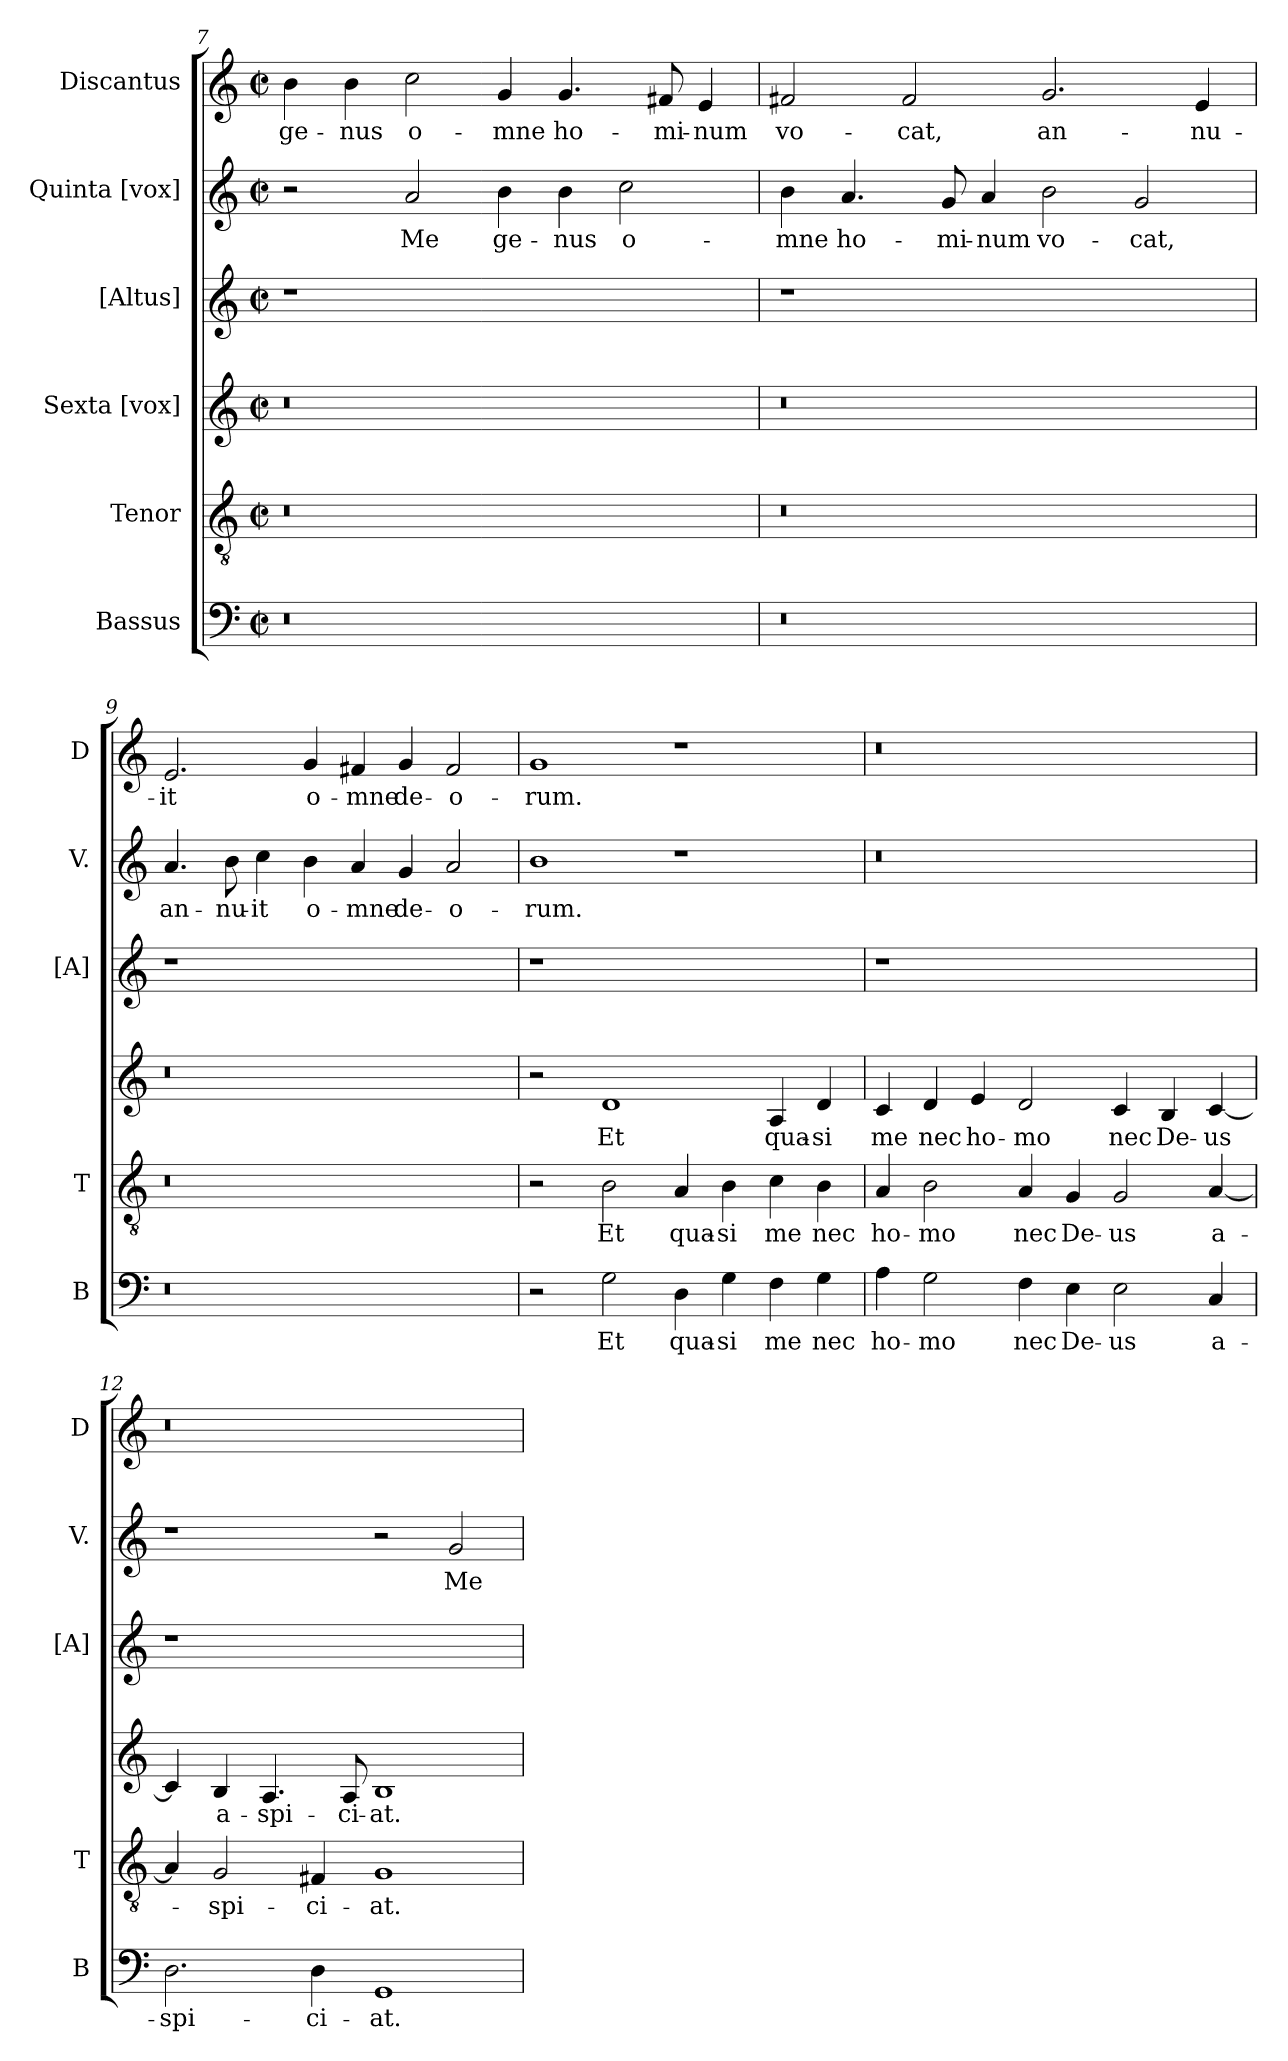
**kern	**text	**kern	**text	**kern	**text	**kern	**kern	**text	**kern	**text
*part6	*part6	*part5	*part5	*part4	*part4	*part3	*part2	*part2	*part1	*part1
*staff6	*staff6	*staff5	*staff5	*staff4	*staff4	*staff3	*staff2	*staff2	*staff1	*staff1
*I"Bassus	*	*I"Tenor	*	*I"Sexta [vox]	*	*I"[Altus]	*I"Quinta [vox]	*	*I"Discantus	*
*I'B	*	*I'T	*	*	*	*I'[A]	*I'V.	*	*I'D	*
*clefF4	*	*clefGv2	*	*clefG2	*	*clefG2	*clefG2	*	*clefG2	*
*k[]	*	*k[]	*	*k[]	*	*k[]	*k[]	*	*k[]	*
*C:	*	*C:	*	*C:	*	*C:	*C:	*	*C:	*
*M2/2	*	*M2/2	*	*M2/2	*	*M2/2	*M2/2	*	*M2/2	*
*met(c|)	*	*met(c|)	*	*met(c|)	*	*met(c|)	*met(c|)	*	*met(c|)	*
=7	=7	=7	=7	=7	=7	=7	=7	=7	=7	=7
0r	.	0r	.	0r	.	1r	2r	.	4b	ge-
.	.	.	.	.	.	.	.	.	4b	-nus
.	.	.	.	.	.	.	2a	Me	2cc	o-
.	.	.	.	.	.	1ryy	4b	ge-	4g	-mne
.	.	.	.	.	.	.	4b	-nus	4.g	ho-
.	.	.	.	.	.	.	2cc	o-	.	.
.	.	.	.	.	.	.	.	.	8f#X	-mi-
.	.	.	.	.	.	.	.	.	4e	-num
=8	=8	=8	=8	=8	=8	=8	=8	=8	=8	=8
0r	.	0r	.	0r	.	1r	4b	-mne	2f#X	vo-
.	.	.	.	.	.	.	4.a	ho-	.	.
.	.	.	.	.	.	.	.	.	2f#	-cat,
.	.	.	.	.	.	.	8g	-mi-	.	.
.	.	.	.	.	.	.	4a	-num	.	.
.	.	.	.	.	.	1ryy	2b	vo-	2.g	an-
.	.	.	.	.	.	.	2g	-cat,	.	.
.	.	.	.	.	.	.	.	.	4e	-nu-
=9	=9	=9	=9	=9	=9	=9	=9	=9	=9	=9
0r	.	0r	.	0r	.	1r	4.a	an-	2.e	-it
.	.	.	.	.	.	.	8b	-nu-	.	.
.	.	.	.	.	.	.	4cc	-it	.	.
.	.	.	.	.	.	.	4b	o-	4g	o-
.	.	.	.	.	.	1ryy	4a	-mne	4f#X	-mne
.	.	.	.	.	.	.	4g	de-	4g	de-
.	.	.	.	.	.	.	2a	-o-	2f#	-o-
=10	=10	=10	=10	=10	=10	=10	=10	=10	=10	=10
2r	.	2r	.	2r	.	1r	1b	-rum.	1g	-rum.
2G	Et	2B	Et	1d	Et	.	.	.	.	.
4D	qua-	4A	qua-	.	.	1ryy	1r	.	1r	.
4G	-si	4B	-si	.	.	.	.	.	.	.
4F	me	4c	me	4A	qua-	.	.	.	.	.
4G	nec	4B	nec	4d	-si	.	.	.	.	.
=11	=11	=11	=11	=11	=11	=11	=11	=11	=11	=11
4A	ho-	4A	ho-	4c	me	1r	0r	.	0r	.
2G	-mo	2B	-mo	4d	nec	.	.	.	.	.
.	.	.	.	4e	ho-	.	.	.	.	.
4F	nec	4A	nec	2d	-mo	.	.	.	.	.
4E	De-	4G	De-	.	.	1ryy	.	.	.	.
2E	-us	2G	-us	4c	nec	.	.	.	.	.
.	.	.	.	4B	De-	.	.	.	.	.
4C	a-	[4A	a-	[4c	-us	.	.	.	.	.
=12	=12	=12	=12	=12	=12	=12	=12	=12	=12	=12
2.D	-spi-	4A]	.	4c]	.	1r	1r	.	0r	.
.	.	2G	-spi-	4B	a-	.	.	.	.	.
.	.	.	.	4.A	-spi-	.	.	.	.	.
4D	-ci-	4F#X	-ci-	.	.	.	.	.	.	.
.	.	.	.	8A	-ci-	.	.	.	.	.
1GG	-at.	1G	-at.	1B	-at.	1ryy	2r	.	.	.
.	.	.	.	.	.	.	2g	Me	.	.
=	=	=	=	=	=	=	=	=	=	=
*-	*-	*-	*-	*-	*-	*-	*-	*-	*-	*-
